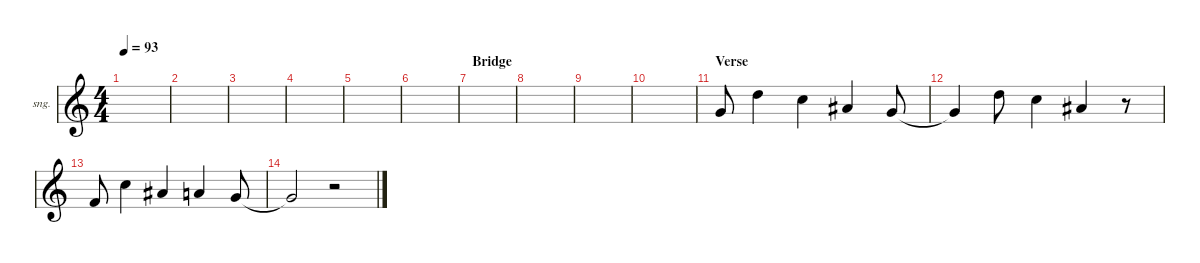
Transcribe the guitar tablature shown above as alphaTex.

\defaultSystemsLayout 2
\hideDynamics
\bracketExtendMode nobrackets
\firstSystemTrackNameOrientation horizontal
\otherSystemsTrackNameOrientation horizontal
\track ("Singer" "sng.") {instrument voiceoohs}
\staff {score}
\tuning (E4 B3 G3 D3 A2 E2)
\ts (4 4)
\scale
1.0532
\tempo 93
\accidentals auto
\clef g2
\ottava regular
\simile none
\ks c
|
\scale
0.946802 |
\scale
1.03306 |
\scale
0.966937 |
\scale
1.03043 |
\scale
0.969568 |
\section ("" "Bridge")
\scale
1.03043 |
\scale
0.969568 |
\scale
1.02601 |
\scale
0.973989 |
\section ("" "Verse")
\scale
1.03043 8.2.8{beam Up} 10.1.4{beam Down} 8.1.4{beam Down} 6.1{acc #}.4{beam Up} 8.2.8{beam Up} |
\scale
0.969568 8.2{t}.4{beam Up} 10.1.8{beam Down} 8.1.4{beam Down} 6.1{acc #}.4{beam Up} r.8{beam Up} |
\scale
1.03043 10.3.8{beam Up} 8.1.4{beam Down} 11.2{acc #}.4{beam Up} 5.1.4{beam Up} 3.1.8{beam Up} |
\scale
0.969568 3.1{t}.2{beam Up} r.2{beam Up} |
\scale
1.03043 |
\scale
0.969568
